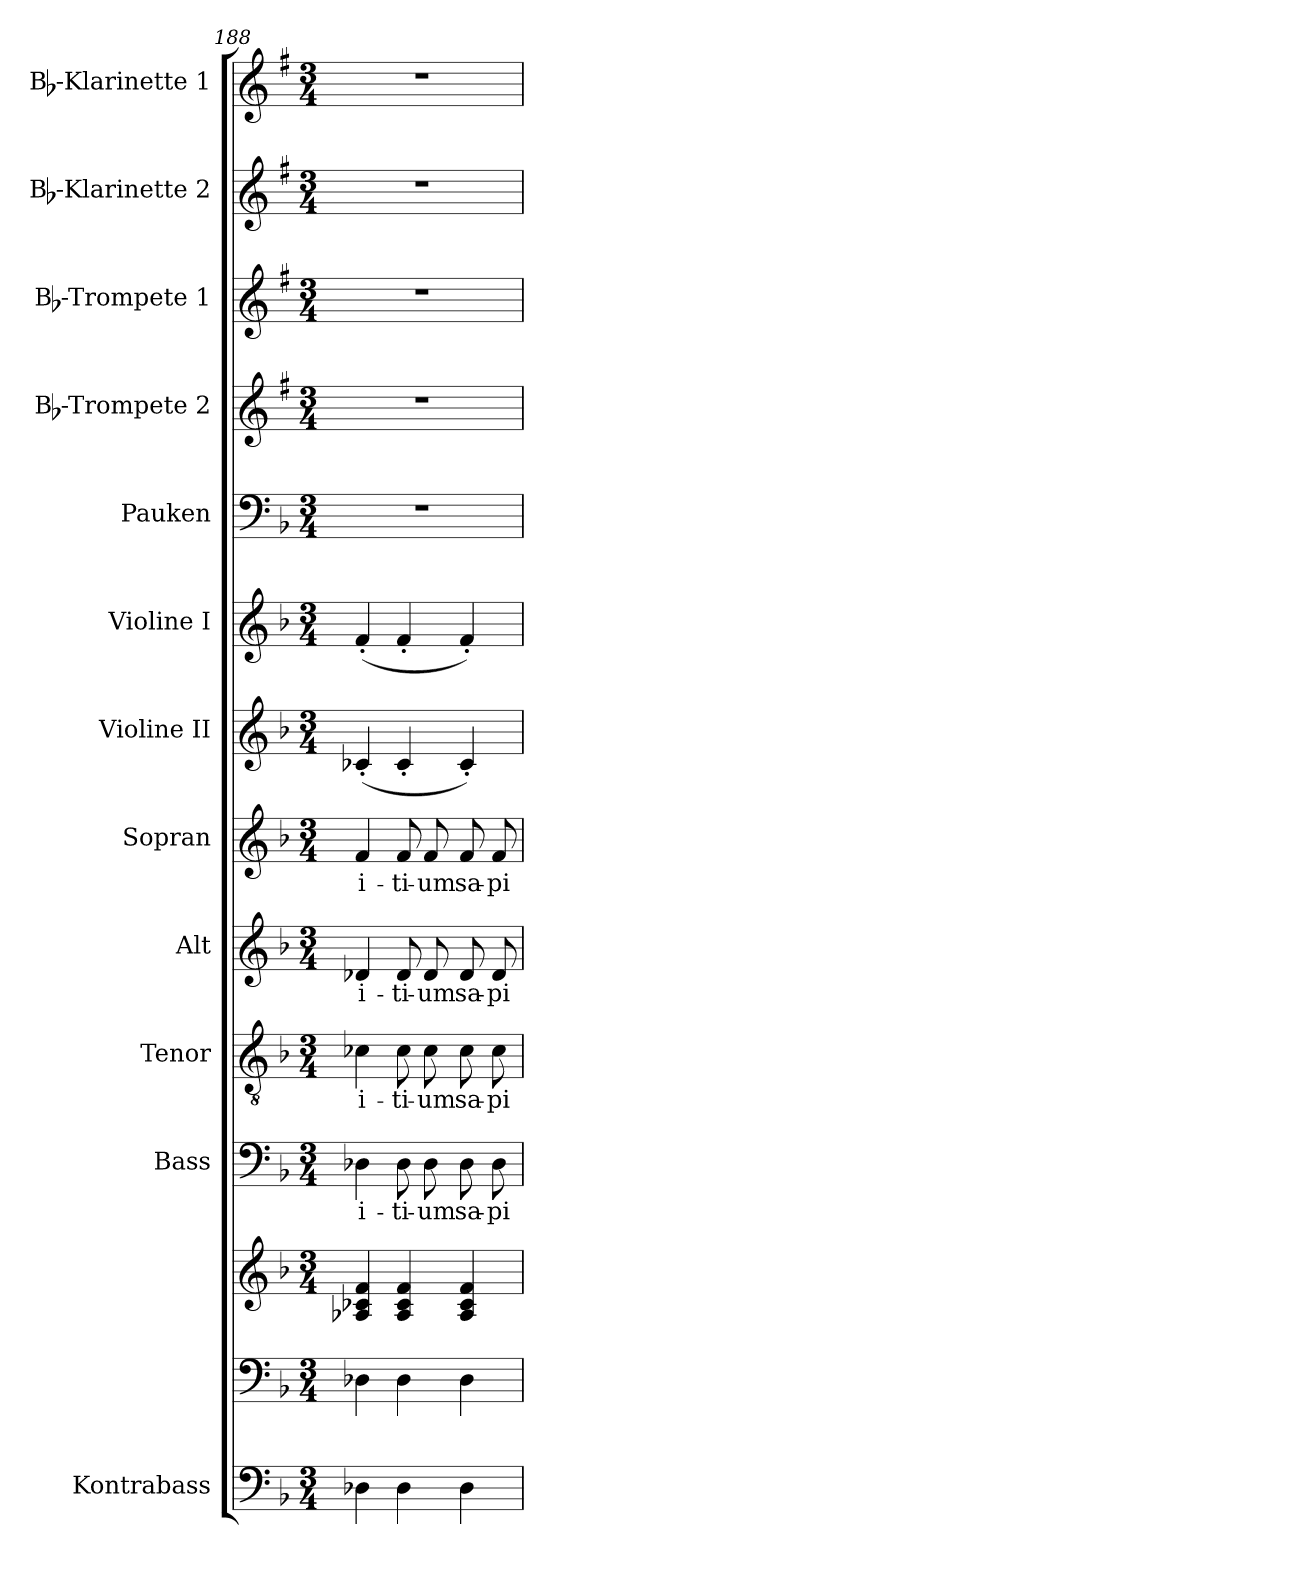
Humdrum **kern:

**kern	**kern	**kern	**kern	**text	**kern	**text	**kern	**text	**kern	**text	**kern	**kern	**kern	**kern	**kern	**kern	**kern
*part13	*part12	*part12	*part11	*part11	*part10	*part10	*part9	*part9	*part8	*part8	*part7	*part6	*part5	*part4	*part3	*part2	*part1
*staff14	*staff13	*staff12	*staff11	*staff11	*staff10	*staff10	*staff9	*staff9	*staff8	*staff8	*staff7	*staff6	*staff5	*staff4	*staff3	*staff2	*staff1
*I"Kontrabass	*	*	*I"Bass	*	*I"Tenor	*	*I"Alt	*	*I"Sopran	*	*I"Violine II	*I"Violine I	*I"Pauken	*I"Bb-Trompete 2	*I"Bb-Trompete 1	*I"Bb-Klarinette 2	*I"Bb-Klarinette 1
*I'Kb.	*	*	*I'B.	*	*I'T.	*	*I'A.	*	*I'S.	*	*I'Vl. II	*I'Vl. I	*I'Pk.	*I'Bb Trp. 2	*I'Bb Trp. 1	*I'Bb Kl. 2	*I'Bb Kl. 1
*clefF4	*clefF4	*clefG2	*clefF4	*	*clefGv2	*	*clefG2	*	*clefG2	*	*clefG2	*clefG2	*clefF4	*clefG2	*clefG2	*clefG2	*clefG2
*ITrd7c12	*	*	*	*	*	*	*	*	*	*	*	*	*	*ITrd1c2	*ITrd1c2	*ITrd1c2	*ITrd1c2
*k[b-]	*k[b-]	*k[b-]	*k[b-]	*	*k[b-]	*	*k[b-]	*	*k[b-]	*	*k[b-]	*k[b-]	*k[b-]	*k[b-]	*k[b-]	*k[b-]	*k[b-]
*F:	*F:	*F:	*F:	*	*F:	*	*F:	*	*F:	*	*F:	*F:	*F:	*F:	*F:	*F:	*F:
*M3/4	*M3/4	*M3/4	*M3/4	*	*M3/4	*	*M3/4	*	*M3/4	*	*M3/4	*M3/4	*M3/4	*M3/4	*M3/4	*M3/4	*M3/4
=188	=188	=188	=188	=188	=188	=188	=188	=188	=188	=188	=188	=188	=188	=188	=188	=188	=188
!	!	!	!	!LO:LY:b	!	!LO:LY:b	!	!LO:LY:b	!	!LO:LY:b	!	!	!	!	!	!	!
4DD-X\	4D-X\	4A-X/ 4c-X/ 4f/	4D-X\	-i-	4c-X\	-i-	4d-X/	-i-	4f/	-i-	(<4c-X'</	(<4f'</	2.r	2.r	2.r	2.r	2.r
!	!	!	!	!LO:LY:b	!	!LO:LY:b	!	!LO:LY:b	!	!LO:LY:b	!	!	!	!	!	!	!
4DD-\	4D-\	4A-/ 4c-/ 4f/	8D-\	-ti-	8c-\	-ti-	8d-/	-ti-	8f/	-ti-	4c-'</	4f'</	.	.	.	.	.
!	!	!	!	!LO:LY:b	!	!LO:LY:b	!	!LO:LY:b	!	!LO:LY:b	!	!	!	!	!	!	!
.	.	.	8D-\	-um	8c-\	-um	8d-/	-um	8f/	-um	.	.	.	.	.	.	.
!	!	!	!	!LO:LY:b	!	!LO:LY:b	!	!LO:LY:b	!	!LO:LY:b	!	!	!	!	!	!	!
4DD-\	4D-\	4A-/ 4c-/ 4f/	8D-\	sa-	8c-\	sa-	8d-/	sa-	8f/	sa-	4c-'</)	4f'</)	.	.	.	.	.
!	!	!	!	!LO:LY:b	!	!LO:LY:b	!	!LO:LY:b	!	!LO:LY:b	!	!	!	!	!	!	!
.	.	.	8D-\	-pi-	8c-\	-pi-	8d-/	-pi-	8f/	-pi-	.	.	.	.	.	.	.
=	=	=	=	=	=	=	=	=	=	=	=	=	=	=	=	=	=
*-	*-	*-	*-	*-	*-	*-	*-	*-	*-	*-	*-	*-	*-	*-	*-	*-	*-
